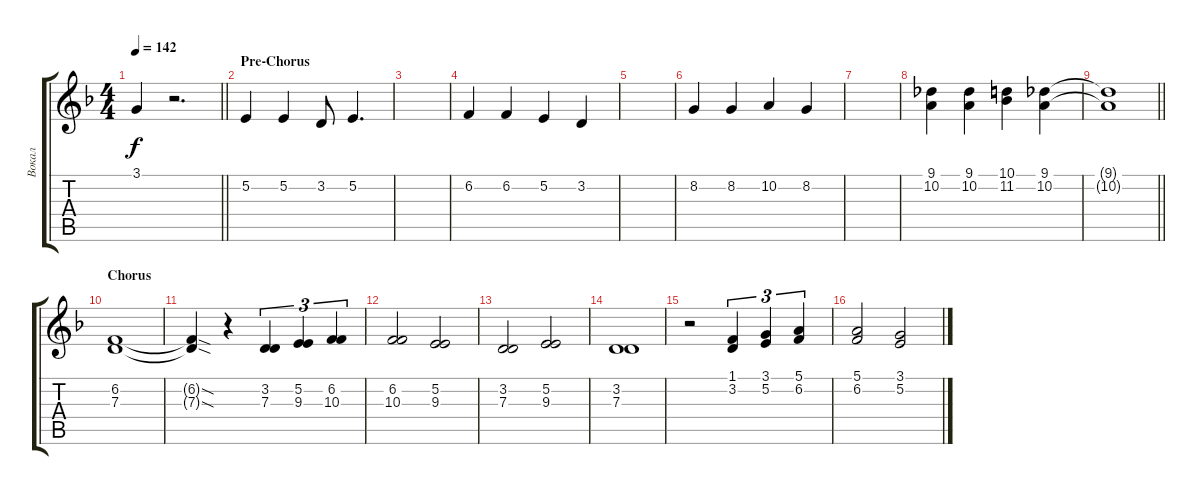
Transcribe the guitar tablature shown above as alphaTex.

\track ("Вокал" "Вокал") {instrument trumpet}
\staff {score tabs}
\tuning (E4 B3 G3 D3 A2 E2) {hide}
\ts (4 4)
\tempo 142
\clef g2
\barLineRight lightlight
\ks dminor
3.1.4{dy f} r.2{d} |
\section ("" "Pre-Chorus")
5.2.4 5.2.4 3.2.8 5.2.4{d} |
|
6.2.4 6.2.4 5.2.4 3.2.4 |
|
8.2.4 8.2.4 10.2.4 8.2.4 |
|
(9.1 10.2).4 (9.1 10.2).4 (10.1 11.2).4 (9.1 10.2).4 |
\barLineRight lightlight
(9.1{t} 10.2{t}).1 |
\section ("" "Chorus")
(6.2 7.3).1 |
(6.2{sod t} 7.3{sod t}).4 r.4 (3.2 7.3).4{tu (3 2)} (5.2 9.3).4{tu (3 2)} (6.2 10.3).4{tu (3 2)} |
(6.2 10.3).2 (5.2 9.3).2 |
(3.2 7.3).2 (5.2 9.3).2 |
(3.2 7.3).1 |
r.2 (1.1 3.2).4{tu (3 2)} (3.1 5.2).4{tu (3 2)} (5.1 6.2).4{tu (3 2)} |
(5.1 6.2).2 (3.1 5.2).2
